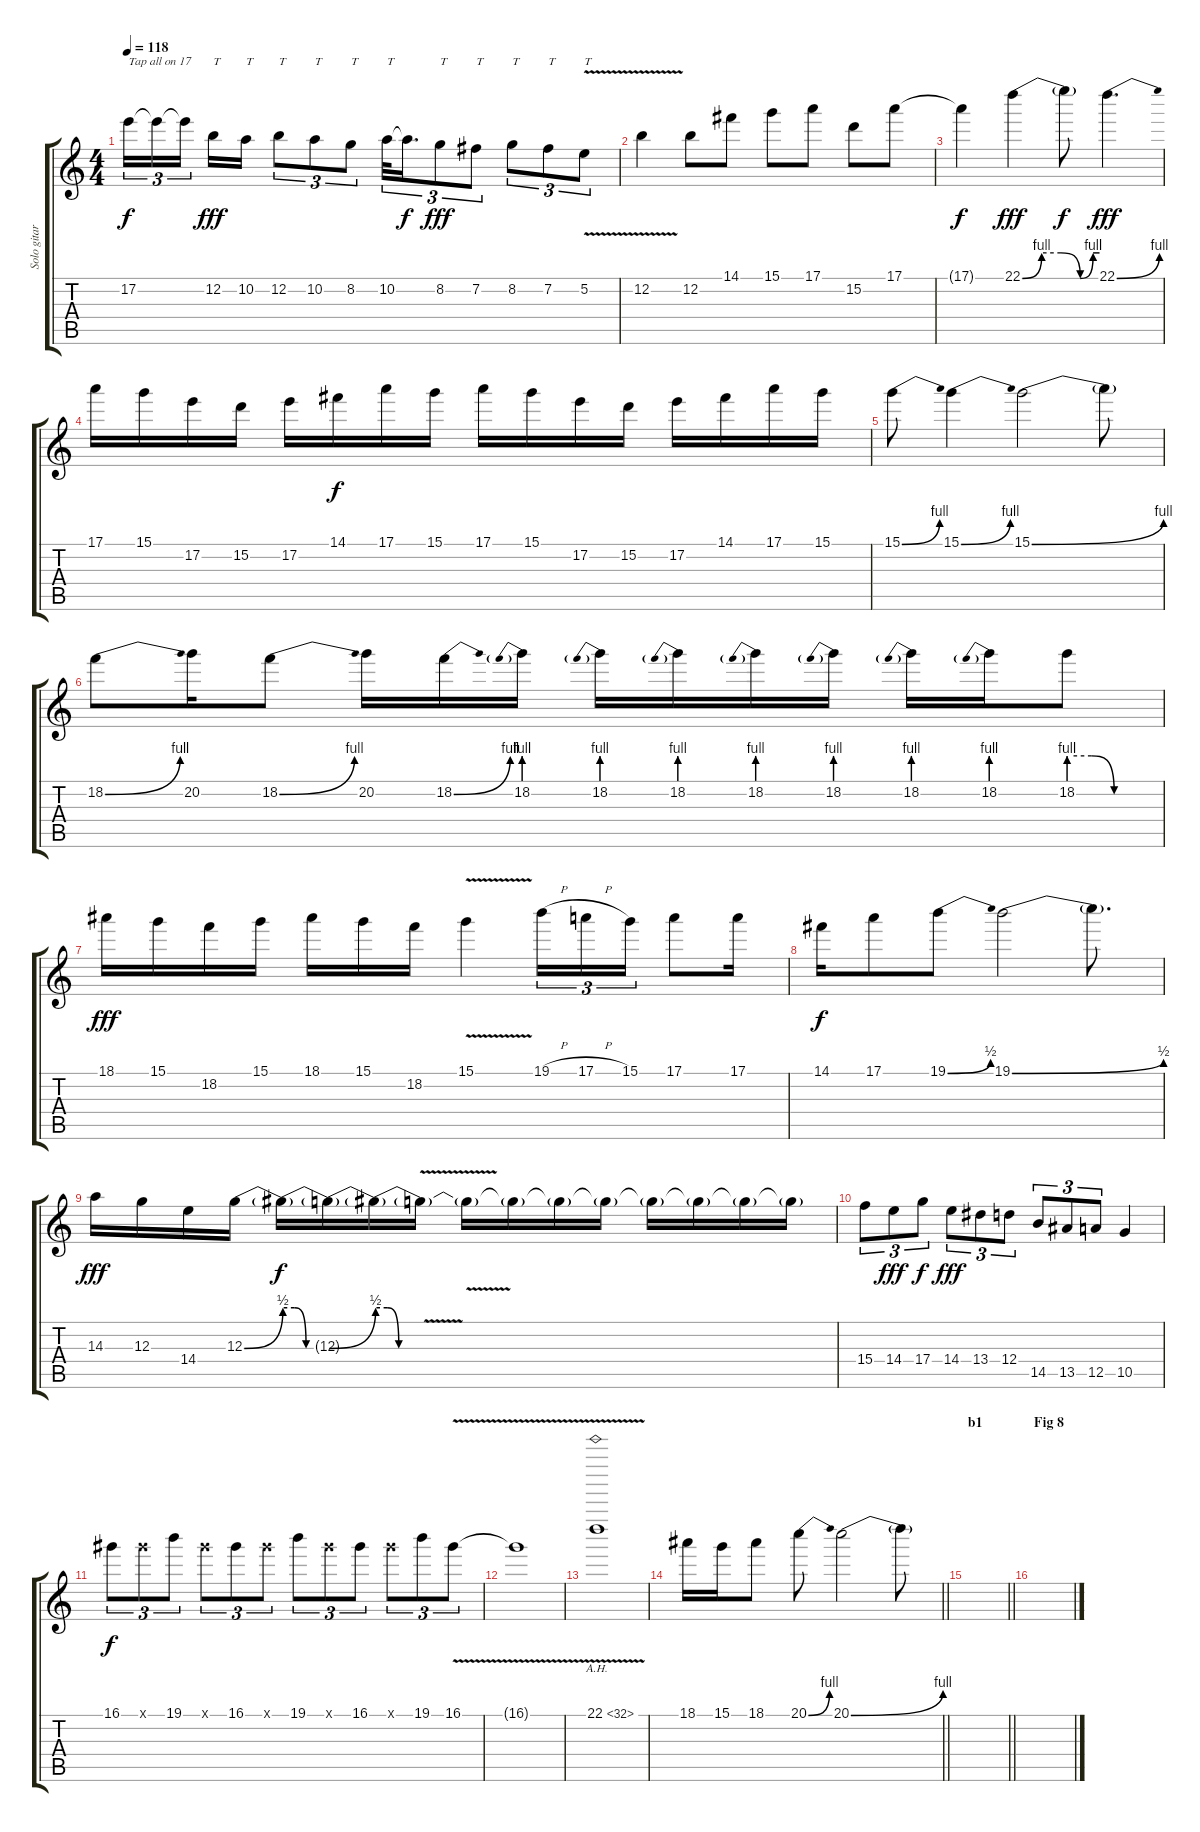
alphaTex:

\track ("Solo gitar" "Solo gitar") {instrument overdrivenguitar}
\staff {score tabs}
\tuning (E4 B3 G3 D3 A2 E2) {hide}
\ts (4 4)
\tempo 118
\clef g2
\ks c
17.2{t}.16{tu (3 2) txt "Tap all on 17" dy f} 17.2{t}.16{tu (3 2)} 17.2{t}.16{tu (3 2) beam splitsecondary} 12.2.16{txt "T" dy fff} 10.2.16{txt "T"} 12.2.8{tu (3 2) txt "T"} 10.2.8{tu (3 2) txt "T"} 8.2.8{tu (3 2) txt "T"} 10.2.32{tu (3 2) txt "T"} 10.2{t}.16{d tu (3 2) dy f} 8.2.8{tu (3 2) txt "T" dy fff} 7.2.8{tu (3 2) txt "T"} 8.2.8{tu (3 2) txt "T"} 7.2.8{tu (3 2) txt "T"} 5.2{v}.8{tu (3 2) txt "T"} |
12.2{v}.4 12.2.8 14.1.8 15.1.8 17.1.8 15.2.8 17.1.8 |
17.1{t}.4{dy f} 22.1{be (custom 0 0 15 4 30 4 45 0 55 4 60 4)}.4{dy fff} 22.1{t}.8{dy f} 22.1{be (bend 0 0 60 4)}.4{d dy fff} |
17.1.16 15.1.16 17.2.16 15.2.16 17.2.16 14.1.16{dy f} 17.1.16 15.1.16 17.1.16 15.1.16 17.2.16 15.2.16 17.2.16 14.1.16 17.1.16 15.1.16 |
15.1{be (bend 0 0 60 4)}.8 15.1{be (bend 0 0 60 4)}.4 15.1{be (bend 0 0 60 4)}.2 15.1{t}.8 |
18.2{be (bend 0 0 60 4)}.8 20.2.16 18.2{be (bend 0 0 60 4)}.8 20.2.16 18.2{be (bend 0 0 60 4)}.16 18.2{be (prebend 0 4 60 4)}.16 18.2{be (prebend 0 4 60 4)}.16 18.2{be (prebend 0 4 60 4)}.16 18.2{be (prebend 0 4 60 4)}.16 18.2{be (prebend 0 4 60 4)}.16 18.2{be (prebend 0 4 60 4)}.16 18.2{be (prebend 0 4 60 4)}.16 18.2{be (custom 0 4 15 4 30 0 60 0)}.8 |
18.1.16{dy fff} 15.1.16 18.2.16 15.1.16 18.1.16 15.1.16 18.2.16 15.1{v}.4 19.1{h}.16{tu (3 2)} 17.1{h}.16{tu (3 2)} 15.1.16{tu (3 2)} 17.1.8 17.1.16 |
14.1.16{dy f} 17.1.8 19.1{be (bend 0 0 60 2)}.8 19.1{be (bend 0 0 60 2)}.2 19.1{t}.8{d} |
14.3.16{dy fff} 12.3.16 14.4.16 12.3{be (bend 0 0 60 2)}.16 12.3{be (custom 0 2 15 2 30 0 60 0) t}.16{dy f} 12.3{be (bend 0 0 60 2) t}.16 12.3{be (custom 0 2 15 2 30 0 60 0) t}.16 12.3{v t}.16 12.3{t}.16 12.3{t}.16 12.3{t}.16 12.3{t}.16 12.3{t}.16 12.3{t}.16 12.3{t}.16 12.3{t}.16 |
15.4.8{tu (3 2)} 14.4.8{tu (3 2) dy fff} 17.4.8{tu (3 2) dy f} 14.4.8{tu (3 2) dy fff} 13.4.8{tu (3 2)} 12.4.8{tu (3 2)} 14.5.8{tu (3 2)} 13.5.8{tu (3 2)} 12.5.8{tu (3 2)} 10.5.4 |
16.1.8{tu (3 2) dy f} 16.1{x}.8{tu (3 2)} 19.1.8{tu (3 2)} 16.1{x}.8{tu (3 2)} 16.1.8{tu (3 2)} 16.1{x}.8{tu (3 2)} 19.1.8{tu (3 2)} 16.1{x}.8{tu (3 2)} 16.1.8{tu (3 2)} 16.1{x}.8{tu (3 2)} 19.1.8{tu (3 2)} 16.1{v}.8{tu (3 2)} |
16.1{t}.1 |
22.1{ah 10 v}.1 |
\barLineRight lightlight
18.1.16 15.1.16 18.1.8 20.1{be (bend 0 0 60 4)}.8 20.1{be (bend 0 0 60 4)}.2 20.1{t}.8 |
\section ("" "b1")
\barLineRight lightlight
|
\section ("" "Fig 8")
